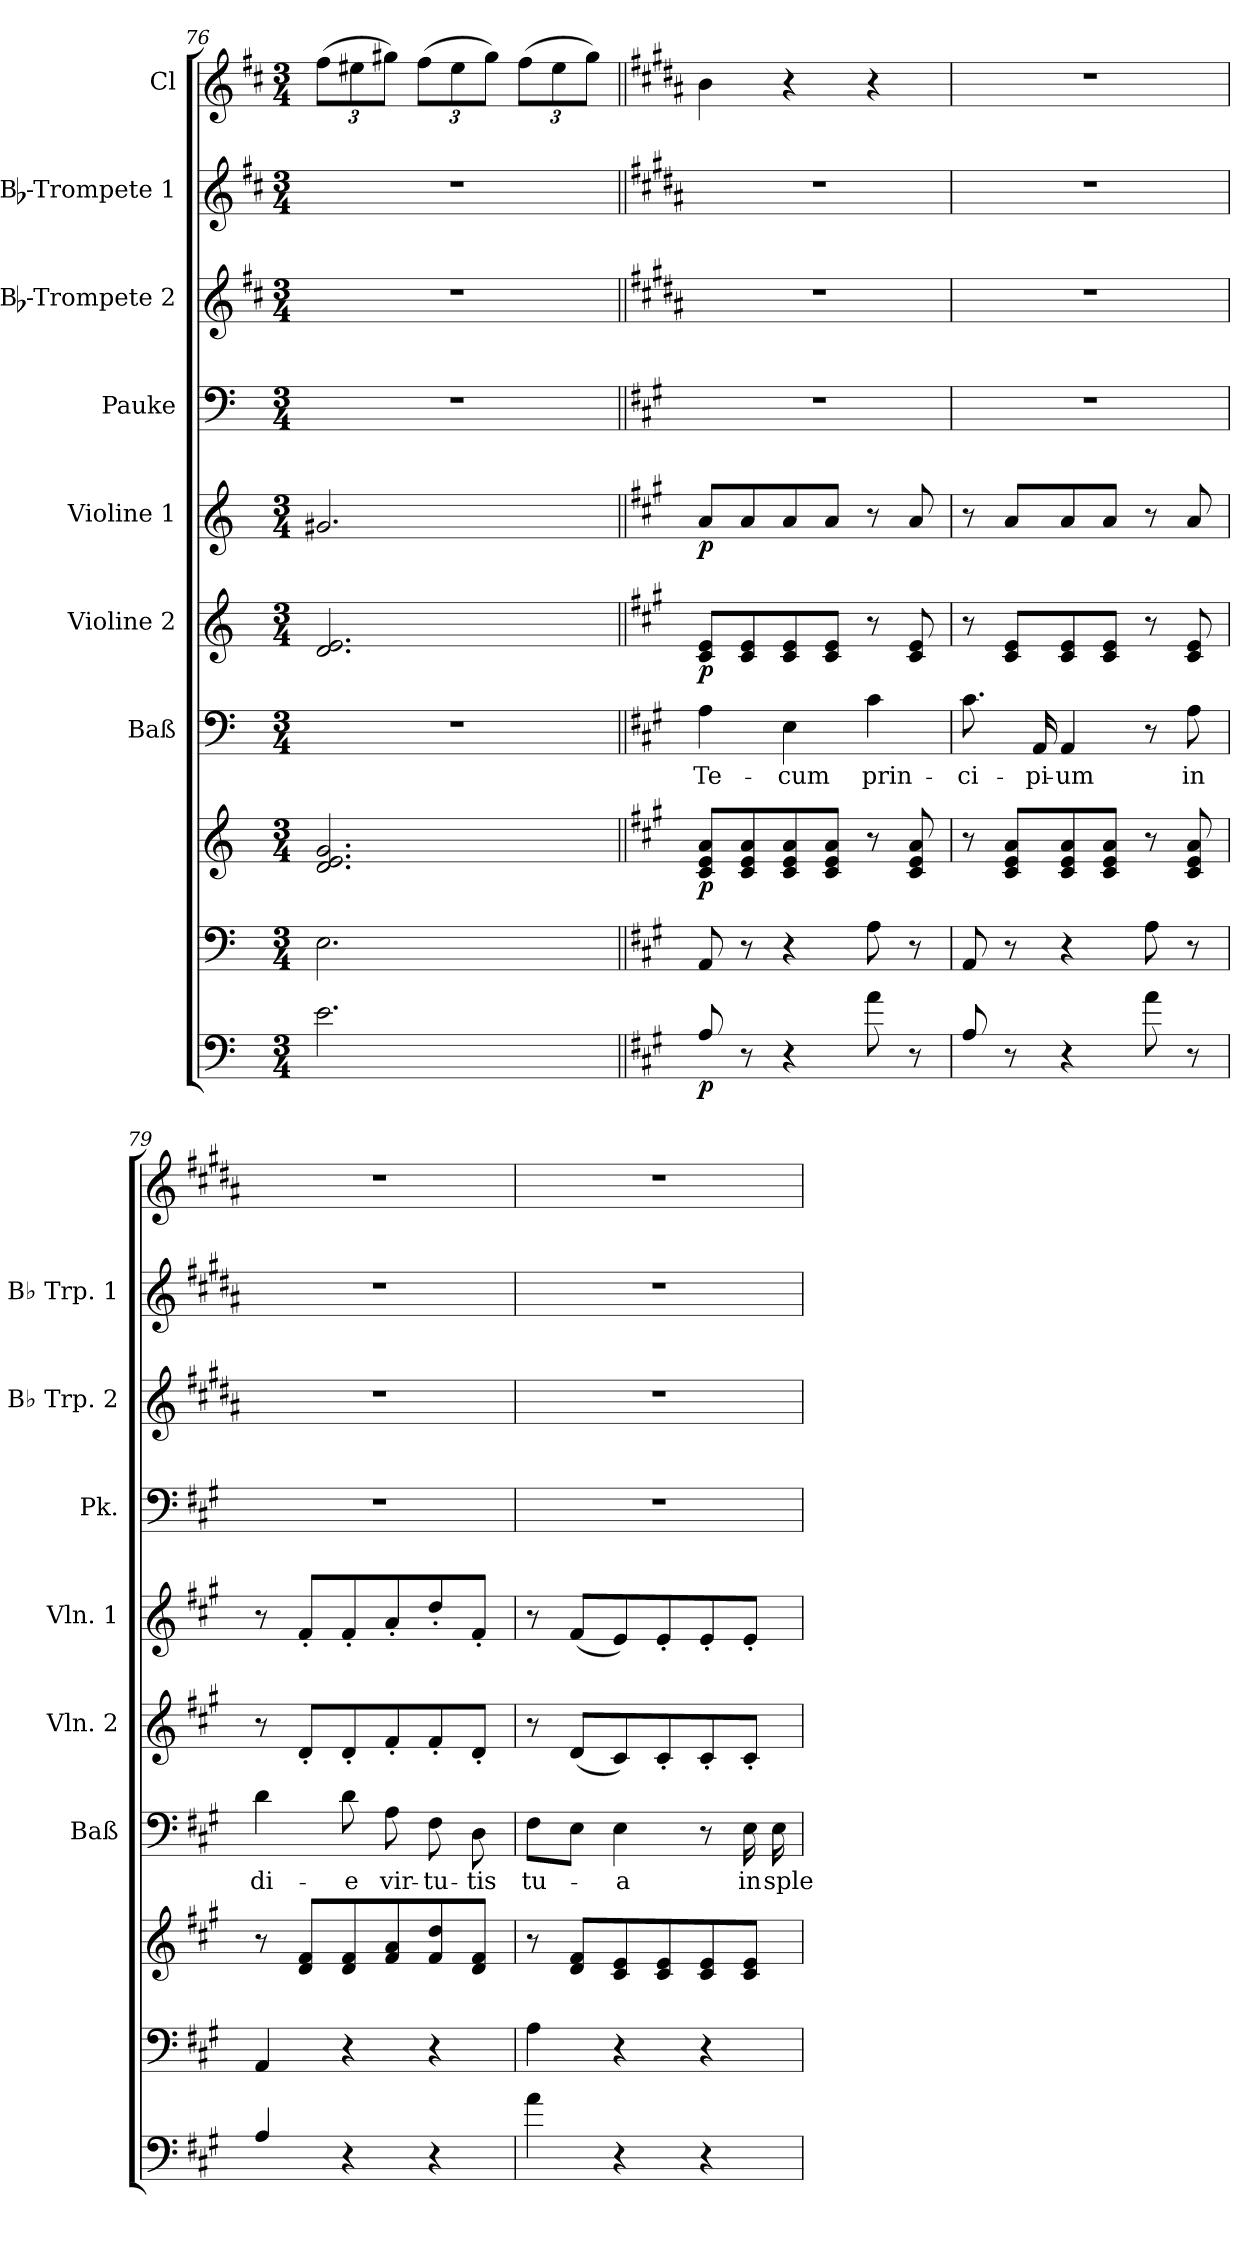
**kern	**dynam	**kern	**kern	**dynam	**kern	**text	**kern	**dynam	**kern	**dynam	**kern	**kern	**kern	**kern
*part9	*part9	*part8	*part8	*part8	*part7	*part7	*part6	*part6	*part5	*part5	*part4	*part3	*part2	*part1
*staff10	*staff10	*staff9	*staff8	*staff8/9	*staff7	*staff7	*staff6	*staff6	*staff5	*staff5	*staff4	*staff3	*staff2	*staff1
*	*	*	*	*	*I"Baß	*	*I"Violine 2	*	*I"Violine 1	*	*I"Pauke	*I"Bb-Trompete 2	*I"Bb-Trompete 1	*I"Cl
*	*	*	*	*	*I'Baß	*	*I'Vln. 2	*	*I'Vln. 1	*	*I'Pk.	*I'Bb Trp. 2	*I'Bb Trp. 1	*
!!LO:PB:g=z
*clefF4	*	*clefF4	*clefG2	*	*clefF4	*	*clefG2	*	*clefG2	*	*clefF4	*clefG2	*clefG2	*clefG2
*ITrd7c12	*	*	*	*	*	*	*	*	*	*	*	*ITrd1c2	*ITrd1c2	*ITrd1c2
*k[]	*	*k[]	*k[]	*	*k[]	*	*k[]	*	*k[]	*	*k[]	*k[]	*k[]	*k[]
*C:	*	*C:	*C:	*	*C:	*	*C:	*	*C:	*	*C:	*C:	*C:	*C:
*M3/4	*	*M3/4	*M3/4	*	*M3/4	*	*M3/4	*	*M3/4	*	*M3/4	*M3/4	*M3/4	*M3/4
*	*	*	*	*	*	*	*	*	*	*	*	*	*	*Xbrackettup
=76	=76	=76	=76	=76	=76	=76	=76	=76	=76	=76	=76	=76	=76	=76
2.E\	.	2.E\	2.d/ 2.e/ 2.g/	.	2.r	.	2.d/ 2.e/	.	2.g#X/	.	2.r	2.r	2.r	(>12ee\L
.	.	.	.	.	.	.	.	.	.	.	.	.	.	12dd#X\
.	.	.	.	.	.	.	.	.	.	.	.	.	.	12ff#X\J)
.	.	.	.	.	.	.	.	.	.	.	.	.	.	(>12ee\L
.	.	.	.	.	.	.	.	.	.	.	.	.	.	12dd#\
.	.	.	.	.	.	.	.	.	.	.	.	.	.	12ff#\J)
.	.	.	.	.	.	.	.	.	.	.	.	.	.	(>12ee\L
.	.	.	.	.	.	.	.	.	.	.	.	.	.	12dd#\
.	.	.	.	.	.	.	.	.	.	.	.	.	.	12ff#\J)
=77||	=77||	=77||	=77||	=77||	=77||	=77||	=77||	=77||	=77||	=77||	=77||	=77||	=77||	=77||
*k[f#c#g#]	*	*k[f#c#g#]	*k[f#c#g#]	*	*k[f#c#g#]	*	*k[f#c#g#]	*	*k[f#c#g#]	*	*k[f#c#g#]	*k[f#c#g#]	*k[f#c#g#]	*k[f#c#g#]
*A:	*	*A:	*A:	*	*A:	*	*A:	*	*A:	*	*A:	*A:	*A:	*A:
!	!LO:DY:b	!	!	!LO:DY:b	!	!LO:LY:b	!	!LO:DY:b	!	!LO:DY:b	!	!	!	!
8AA/	p	8AA/	8c#/ 8e/ 8a/L	p	4A\	Te-	8c#/ 8e/L	p	8a/L	p	2.r	2.r	2.r	4a\
8r	.	8r	8c#/ 8e/ 8a/	.	.	.	8c#/ 8e/	.	8a/	.	.	.	.	.
!	!	!	!	!	!	!LO:LY:b	!	!	!	!	!	!	!	!
4r	.	4r	8c#/ 8e/ 8a/	.	4E\	-cum	8c#/ 8e/	.	8a/	.	.	.	.	4r
.	.	.	8c#/ 8e/ 8a/J	.	.	.	8c#/ 8e/J	.	8a/J	.	.	.	.	.
!	!	!	!	!	!	!LO:LY:b	!	!	!	!	!	!	!	!
8A\	.	8A\	8r	.	4c#\	prin-	8r	.	8r	.	.	.	.	4r
8r	.	8r	8c#/ 8e/ 8a/	.	.	.	8c#/ 8e/	.	8a/	.	.	.	.	.
=78	=78	=78	=78	=78	=78	=78	=78	=78	=78	=78	=78	=78	=78	=78
!	!	!	!	!	!	!LO:LY:b	!	!	!	!	!	!	!	!
8AA/	.	8AA/	8r	.	8.c#\	-ci-	8r	.	8r	.	2.r	2.r	2.r	2.r
8r	.	8r	8c#/ 8e/ 8a/L	.	.	.	8c#/ 8e/L	.	8a/L	.	.	.	.	.
!	!	!	!	!	!	!LO:LY:b	!	!	!	!	!	!	!	!
.	.	.	.	.	16AA/	-pi-	.	.	.	.	.	.	.	.
!	!	!	!	!	!	!LO:LY:b	!	!	!	!	!	!	!	!
4r	.	4r	8c#/ 8e/ 8a/	.	4AA/	-um	8c#/ 8e/	.	8a/	.	.	.	.	.
.	.	.	8c#/ 8e/ 8a/J	.	.	.	8c#/ 8e/J	.	8a/J	.	.	.	.	.
8A\	.	8A\	8r	.	8r	.	8r	.	8r	.	.	.	.	.
!	!	!	!	!	!	!LO:LY:b	!	!	!	!	!	!	!	!
8r	.	8r	8c#/ 8e/ 8a/	.	8A\	in	8c#/ 8e/	.	8a/	.	.	.	.	.
=79	=79	=79	=79	=79	=79	=79	=79	=79	=79	=79	=79	=79	=79	=79
!	!	!	!	!	!	!LO:LY:b	!	!	!	!	!	!	!	!
4AA/	.	4AA/	8r	.	4d\	di-	8r	.	8r	.	2.r	2.r	2.r	2.r
.	.	.	8d/ 8f#/L	.	.	.	8d'</L	.	8f#'</L	.	.	.	.	.
!	!	!	!	!	!	!LO:LY:b	!	!	!	!	!	!	!	!
4r	.	4r	8d/ 8f#/	.	8d\	-e	8d'</	.	8f#'</	.	.	.	.	.
!	!	!	!	!	!	!LO:LY:b	!	!	!	!	!	!	!	!
.	.	.	8f#/ 8a/	.	8A\	vir-	8f#'</	.	8a'</	.	.	.	.	.
!	!	!	!	!	!	!LO:LY:b	!	!	!	!	!	!	!	!
4r	.	4r	8f#/ 8dd/	.	8F#\	-tu-	8f#'</	.	8dd'</	.	.	.	.	.
!	!	!	!	!	!	!LO:LY:b	!	!	!	!	!	!	!	!
.	.	.	8d/ 8f#/J	.	8D\	-tis	8d'</J	.	8f#'</J	.	.	.	.	.
!!LO:PB:g=z
=80	=80	=80	=80	=80	=80	=80	=80	=80	=80	=80	=80	=80	=80	=80
!	!	!	!	!	!	!LO:LY:b	!	!	!	!	!	!	!	!
4A\	.	4A\	8r	.	8F#\L	tu-	8r	.	8r	.	2.r	2.r	2.r	2.r
.	.	.	8d/ 8f#/L	.	8E\J	.	(<8d/L	.	(<8f#/L	.	.	.	.	.
!	!	!	!	!	!	!LO:LY:b	!	!	!	!	!	!	!	!
4r	.	4r	8c#/ 8e/	.	4E\	-a	8c#/)	.	8e/)	.	.	.	.	.
.	.	.	8c#/ 8e/	.	.	.	8c#'</	.	8e'</	.	.	.	.	.
4r	.	4r	8c#/ 8e/	.	8r	.	8c#'</	.	8e'</	.	.	.	.	.
!	!	!	!	!	!	!LO:LY:b	!	!	!	!	!	!	!	!
.	.	.	8c#/ 8e/J	.	16E\	in	8c#'</J	.	8e'</J	.	.	.	.	.
!	!	!	!	!	!	!LO:LY:b	!	!	!	!	!	!	!	!
.	.	.	.	.	16E\	sple-	.	.	.	.	.	.	.	.
=	=	=	=	=	=	=	=	=	=	=	=	=	=	=
*-	*-	*-	*-	*-	*-	*-	*-	*-	*-	*-	*-	*-	*-	*-
